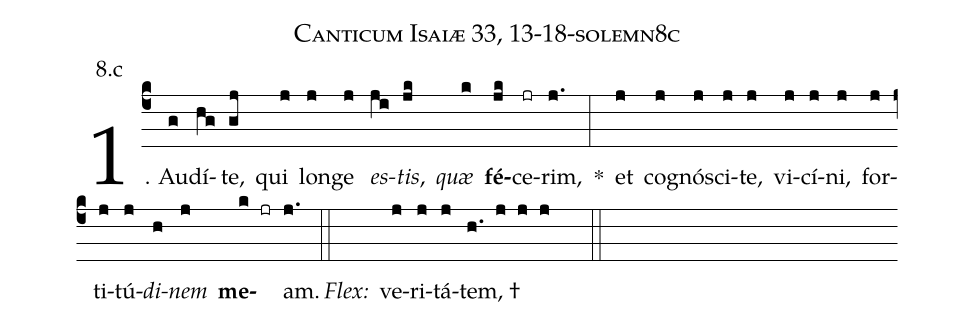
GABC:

name: Canticum Isaiæ 33, 13-18-solemn8c;
annotation: 8.c;
%%
(c4)1. Au(g)dí(hg)te,(gj) qui(j) lon(j)ge(j) <i>es</i>(ji)<i>tis</i>,(jk) <i>quæ</i>(k) <b>fé</b>(jk)ce(jr)rim,(j.) *(:) et(j) co(j)gnó(j)sci(j)te,(j) vi(j)cí(j)ni,(j) for(j)ti(j)tú(j)<i>di</i>(h)<i>nem</i>(j) <b>me</b>(k jr)am.(j.) (::)
<i>Flex:</i>()  ve(j)ri(j)tá(j)tem, †(h. j j j  ::)
